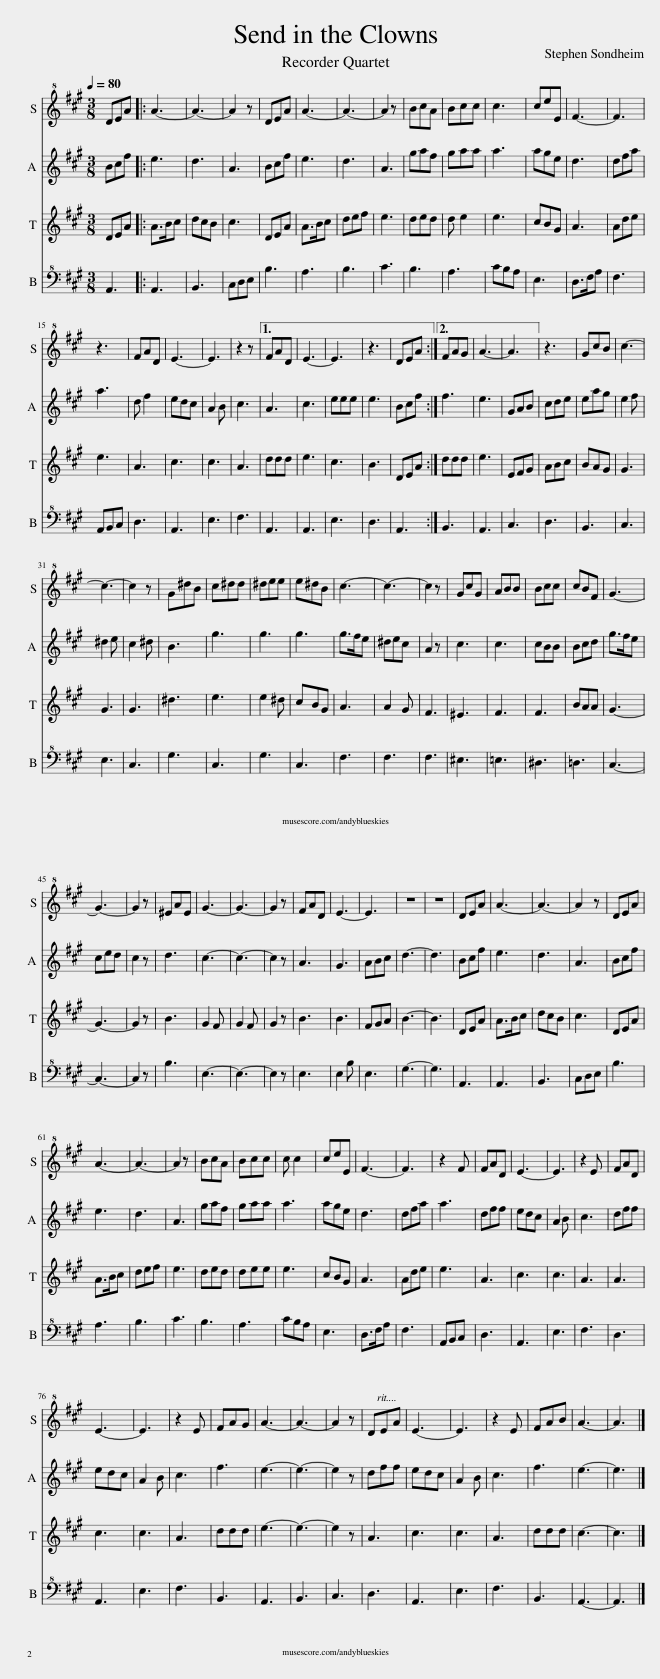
X:1
%%score 1 2 3 4
L:1/8
Q:1/4=80
M:3/8
I:linebreak $
K:A
V:1 treble+8
V:2 treble
V:3 treble
V:4 bass+8
V:1
 DEA |: A3- | A3- | A2 z | DEA | %5
 A3- | A3- | A2 z | BcA | Bcc | %10
 c3 | ceE | F3- | F3 |$ z3 | %15
 FAD | E3- | E3 | z2 z |1 FAD | %20
 E3- | E3 | z3 | DEA :|2 FAG | %25
 A3- | A3 || z3 | GcB | c3- |$ %30
 c3- | c2 z | G^dB | c^dd | ^dee | %35
 e^dB | c3- | c3- | c2 z | GcG | %40
 ABB | Bcc | cBF | G3- |$ G3- | %45
 G2 z | ^EAE | G3- | G3- | G2 z | %50
 FAD | E3- | E3 | z3 | z3 | %55
 DEA | A3- | A3- | A2 z | DEA |$ %60
 A3- | A3- | A2 z | BcA | Bcc | %65
 c c2 | ceE | F3- | F3 | z2 F | %70
 FAD | E3- | E3 | z2 E | FAD |$ %75
 E3- | E3 | z2 E | FAG | A3- | %80
 A3- | A2 z |[Q:1/4=70] DEA | E3- | E3 | %85
 z2[Q:1/4=60] E | FAB | A3- | A3 |] %89
V:2
 Bcf |: e3 | d3 | A3 | Bcf | %5
 e3 | d3 | A3 | gaf | gaa | %10
 a3 | age | d3 | dfa |$ a3 | %15
 d f2 | edc | A2 B | c3 |1 A3 | %20
 c3 | eee | e3 | Bcf :|2 f3 | %25
 e3 | GAB || cde | eag | e2 f |$ %30
 ^d2 e | c2 ^d | B3 | g3 | g3 | %35
 g3 | g>fe | ^dec | A2 z | c3 | %40
 c3 | cBB | Bcd | g>fe |$ ced | %45
 c2 z | d3 | c3- | c3- | c2 z | %50
 A3 | G3 | ABc | d3- | d3 | %55
 Bcf | e3 | d3 | A3 | Bcf |$ %60
 e3 | d3 | A3 | gaf | gaa | %65
 a3 | age | d3 | dfa | a3 | %70
 dff | edc | A2 B | c3 | dff |$ %75
 edc | A2 B | c3 | f3 | e3- | %80
 e3- | e2 z | dff | edc | A2 B | %85
 c3 | f3 | e3- | e3 |] %89
V:3
 DEA |: A>Bc | dcB | c3 | DEA | %5
 A>Bc | def | e3 | ded | d e2 | %10
 e3 | cBG | A3 | Ade |$ e3 | %15
 A3 | c3 | c3 | A3 |1 ddd | %20
 e3 | c3 | B3 | DEA :|2 ddd | %25
 e3 | EFG || ABc | BAG | G3 |$ %30
 G3 | G3 | ^d3 | e3 | e2 ^d | %35
 cBG | A3 | A2 G | F3 | ^E3 | %40
 F3 | F3 | BAA | G3- |$ G3- | %45
 G2 z | B3 | G2 F | G2 F | G2 z | %50
 B3 | B3 | FGA | B3- | B3 | %55
 DEA | A>Bc | dcB | c3 | DEA |$ %60
 A>Bc | def | e3 | ded | dee | %65
 e3 | cBG | A3 | Ade | e3 | %70
 A3 | c3 | c3 | A3 | A3 |$ %75
 c3 | c3 | A3 | ddd | e3- | %80
 e3- | e2 z | A3 | c3 | c3 | %85
 A3 | ddd | c3- | c3 |] %89
V:4
 A,,3 |: A,,3 | B,,3 | C,D,E, | B,3 | %5
 A,3 | B,3 | C3 | B,3 | A,3 | %10
 CB,A, | E,3 | D,>F,A, | F,3 |$ A,,B,,C, | %15
 D,3 | A,,3 | E,3 | F,3 |1 A,,3 | %20
 A,,3 | E,3 | D,3 | A,,3 :|2 B,,3 | %25
 A,,3 | C,3 || D,3 | B,,3 | C,3 |$ %30
 E,3 | C,3 | G,3 | C,3 | G,3 | %35
 C,3 | F,3 | F,3 | F,3 | ^E,3 | %40
 =E,3 | ^D,3 | =D,3 | C,3- |$ C,3- | %45
 C,2 z | B,3 | E,3- | E,3- | E,2 z | %50
 E,3 | E,2 B, | E,3 | G,3- | G,3 | %55
 A,,3 | A,,3 | B,,3 | C,D,E, | B,3 |$ %60
 A,3 | B,3 | C3 | B,3 | A,3 | %65
 CB,A, | E,3 | D,>F,A, | F,3 | A,,B,,C, | %70
 D,3 | A,,3 | E,3 | F,3 | D,3 |$ %75
 A,,3 | E,3 | F,3 | B,,3 | A,,3 | %80
 B,,3 | C,3 | D,3 | A,,3 | E,3 | %85
 F,3 | B,,3 | A,,3- | A,,3 |] %89
